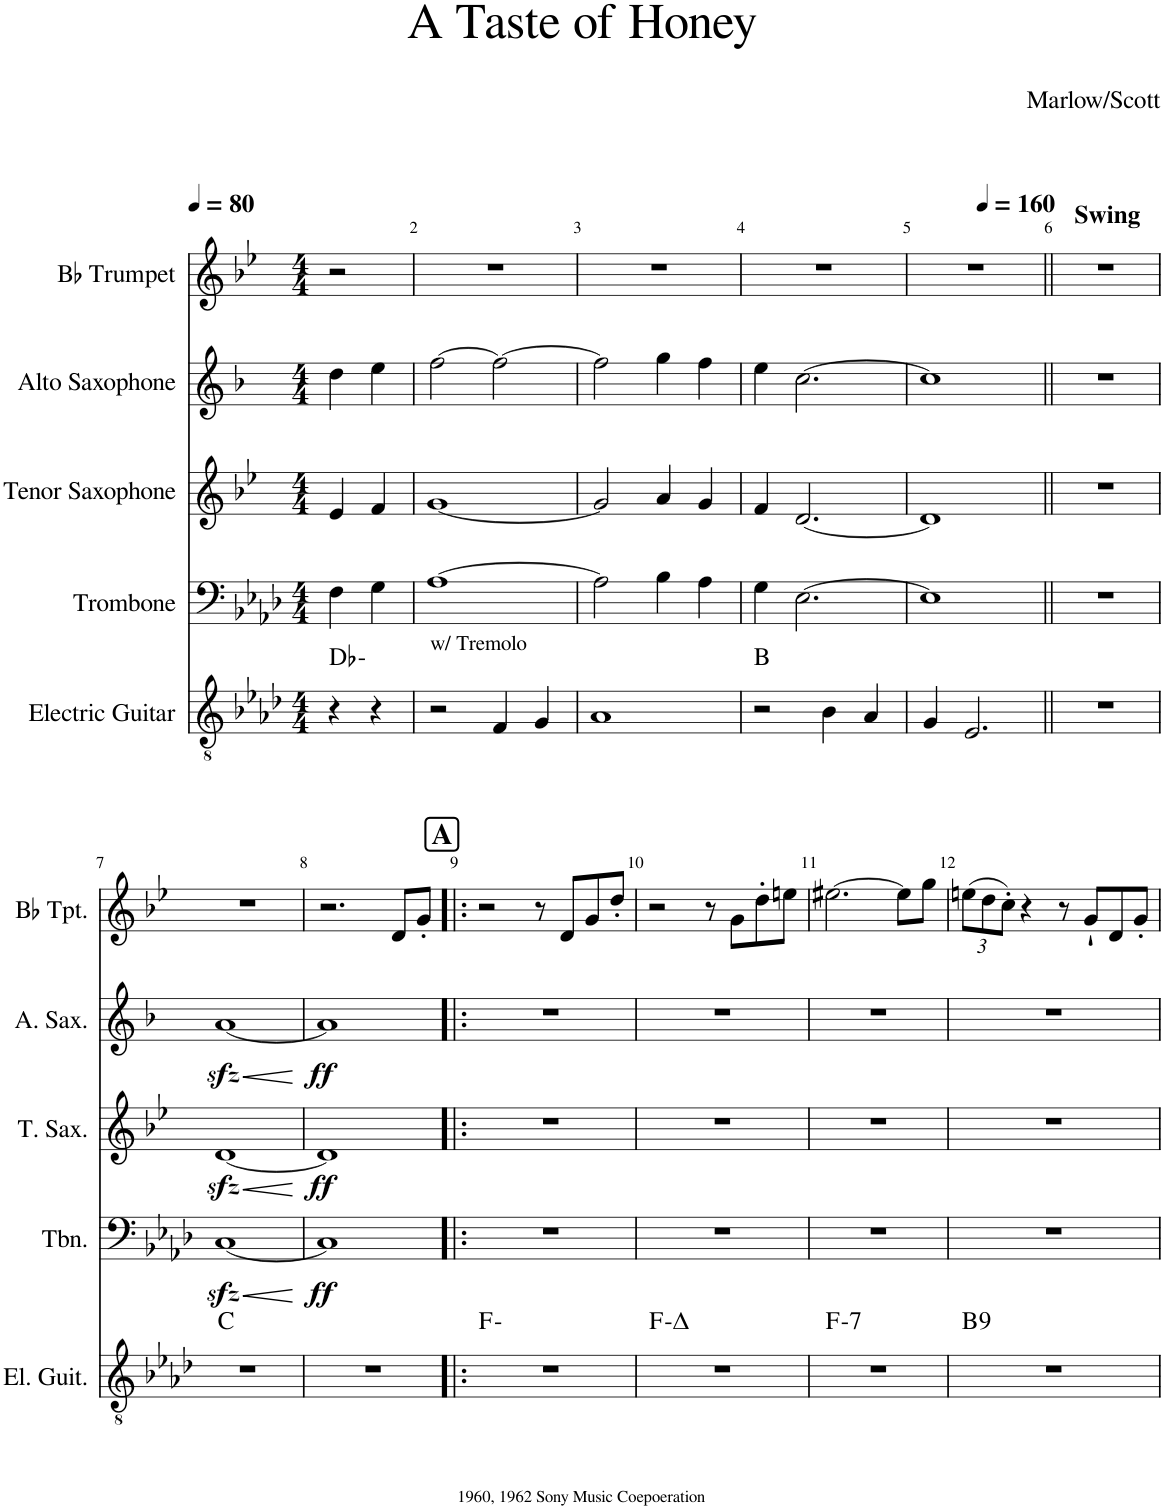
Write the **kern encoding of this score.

**kern	**harte	**kern	**dynam	**kern	**dynam	**kern	**dynam	**kern
*part5	*part5	*part4	*part4	*part3	*part3	*part2	*part2	*part1
*staff5	*	*staff4	*staff4	*staff3	*staff3	*staff2	*staff2	*staff1
*I"Electric Guitar	*	*I"Trombone	*	*I"Tenor Saxophone	*	*I"Alto Saxophone	*	*I"Bb Trumpet
*I'El. Guit.	*	*I'Tbn.	*	*I'T. Sax.	*	*I'A. Sax.	*	*I'Bb Tpt.
*clefGv2	*	*clefF4	*	*clefG2	*	*clefG2	*	*clefG2
*	*	*	*	*Trd8c14	*	*Trd5c9	*	*Trd1c2
*k[b-e-a-d-]	*	*k[b-e-a-d-]	*	*k[b-e-]	*	*k[b-]	*	*k[b-e-]
*M4/4	*	*M4/4	*	*M4/4	*	*M4/4	*	*M4/4
*MM80	*	*MM80	*	*MM80	*	*MM80	*	*MM80
=1	=1	=1	=1	=1	=1	=1	=1	=1
4r	Db:min	4F\	.	4e-/	.	4dd\	.	2r
4r	.	4G\	.	4f/	.	4ee\	.	.
=2	=2	=2	=2	=2	=2	=2	=2	=2
!LO:TX:a:t=w/ Tremolo	!	!	!	!	!	!	!	!
2r	.	[1A-	.	[1g	.	[2ff\	.	1r
4F/	.	.	.	.	.	2ff\_	.	.
4G/	.	.	.	.	.	.	.	.
=3	=3	=3	=3	=3	=3	=3	=3	=3
1A-	.	2A-\]	.	2g/]	.	2ff\]	.	1r
.	.	4B-\	.	4a/	.	4gg\	.	.
.	.	4A-\	.	4g/	.	4ff\	.	.
=4	=4	=4	=4	=4	=4	=4	=4	=4
2r	B:maj	4G\	.	4f/	.	4ee\	.	1r
.	.	[2.E-\	.	[2.d/	.	[2.cc\	.	.
4B-\	.	.	.	.	.	.	.	.
4A-/	.	.	.	.	.	.	.	.
=5	=5	=5	=5	=5	=5	=5	=5	=5
4G/	.	1E-]	.	1d]	.	1cc]	.	1r
2.E-/	.	.	.	.	.	.	.	.
=6||	=6||	=6||	=6||	=6||	=6||	=6||	=6||	=6||
*	*	*	*	*	*	*	*	*MM160
!	!	!	!	!	!	!	!	!LO:TX:a:B:t=Swing
1r	.	1r	.	1r	.	1r	.	1r
!!LO:LB:g=z
=7	=7	=7	=7	=7	=7	=7	=7	=7
!	!	!	!LO:HP:b	!	!LO:HP:b	!	!LO:HP:b	!
1r	C:maj	[1Czz<	<	[1dzz<	<	[1azz<	<	1r
.	.	.	[	.	[	.	[	.
=8	=8	=8	=8	=8	=8	=8	=8	=8
!	!	!	!LO:DY:b	!	!LO:DY:b	!	!LO:DY:b	!
1r	.	1C]	ff	1d]	ff	1a]	ff	2.r
.	.	.	.	.	.	.	.	8d/L
.	.	.	.	.	.	.	.	8g'/J
!!LO:REH:place=s1:a:B:cj:fs=14:t=A
=9!|:	=9!|:	=9!|:	=9!|:	=9!|:	=9!|:	=9!|:	=9!|:	=9!|:
1r	F:min	1r	.	1r	.	1r	.	2r
.	.	.	.	.	.	.	.	8r
.	.	.	.	.	.	.	.	8d/L
.	.	.	.	.	.	.	.	8g/
.	.	.	.	.	.	.	.	8dd'/J
=10	=10	=10	=10	=10	=10	=10	=10	=10
!	!LO:H:kt=^7	!	!	!	!	!	!	!
1r	F:minmaj7	1r	.	1r	.	1r	.	2r
.	.	.	.	.	.	.	.	8r
.	.	.	.	.	.	.	.	8g\L
.	.	.	.	.	.	.	.	8dd'\
.	.	.	.	.	.	.	.	8een\J
=11	=11	=11	=11	=11	=11	=11	=11	=11
!	!LO:H:kt=7	!	!	!	!	!	!	!
1r	F:min7	1r	.	1r	.	1r	.	[2.ee#X\
.	.	.	.	.	.	.	.	8ee#\L]
.	.	.	.	.	.	.	.	8gg\J
=12	=12	=12	=12	=12	=12	=12	=12	=12
*	*	*	*	*	*	*	*	*Xbrackettup
!	!LO:H:kt=9	!	!	!	!	!	!	!
1r	B:9	1r	.	1r	.	1r	.	(12een\L
.	.	.	.	.	.	.	.	12dd\
.	.	.	.	.	.	.	.	12cc'\J)
.	.	.	.	.	.	.	.	4r
.	.	.	.	.	.	.	.	8r
.	.	.	.	.	.	.	.	8g`/L
.	.	.	.	.	.	.	.	8d/
.	.	.	.	.	.	.	.	8g'/J
=	=	=	=	=	=	=	=	=
*-	*-	*-	*-	*-	*-	*-	*-	*-
